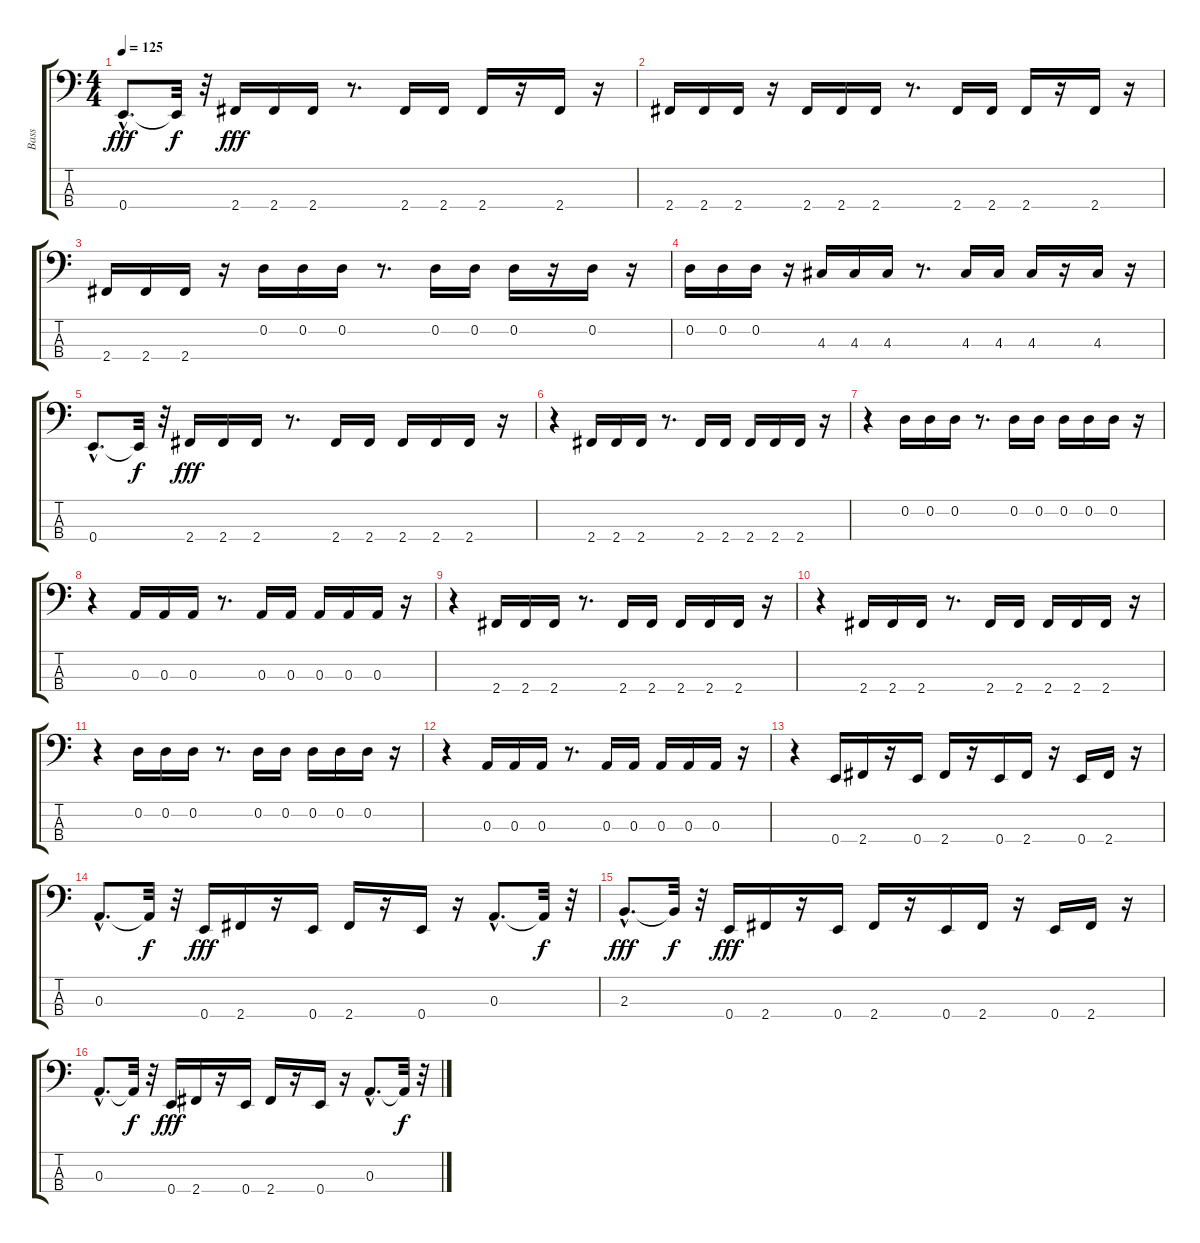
\track ("Bass" "Bass") {instrument electricbassfinger}
\staff {score tabs}
\tuning (G2 D2 A1 E1) {hide}
\ts (4 4)
\tempo 125
\clef f4
\ks c
0.4{hac}.8{d dy fff} 0.4{t}.32{dy f} r.32 2.4.16{dy fff} 2.4.16 2.4.16 r.8{d} 2.4.16 2.4.16 2.4.16 r.16 2.4.16 r.16 |
2.4.16 2.4.16 2.4.16 r.16 2.4.16 2.4.16 2.4.16 r.8{d} 2.4.16 2.4.16 2.4.16 r.16 2.4.16 r.16 |
2.4.16 2.4.16 2.4.16 r.16 0.2.16 0.2.16 0.2.16 r.8{d} 0.2.16 0.2.16 0.2.16 r.16 0.2.16 r.16 |
0.2.16 0.2.16 0.2.16 r.16 4.3.16 4.3.16 4.3.16 r.8{d} 4.3.16 4.3.16 4.3.16 r.16 4.3.16 r.16 |
0.4{hac}.8{d} 0.4{t}.32{dy f} r.32 2.4.16{dy fff} 2.4.16 2.4.16 r.8{d} 2.4.16 2.4.16 2.4.16 2.4.16 2.4.16 r.16 |
r.4 2.4.16 2.4.16 2.4.16 r.8{d} 2.4.16 2.4.16 2.4.16 2.4.16 2.4.16 r.16 |
r.4 0.2.16 0.2.16 0.2.16 r.8{d} 0.2.16 0.2.16 0.2.16 0.2.16 0.2.16 r.16 |
r.4 0.3.16 0.3.16 0.3.16 r.8{d} 0.3.16 0.3.16 0.3.16 0.3.16 0.3.16 r.16 |
r.4 2.4.16 2.4.16 2.4.16 r.8{d} 2.4.16 2.4.16 2.4.16 2.4.16 2.4.16 r.16 |
r.4 2.4.16 2.4.16 2.4.16 r.8{d} 2.4.16 2.4.16 2.4.16 2.4.16 2.4.16 r.16 |
r.4 0.2.16 0.2.16 0.2.16 r.8{d} 0.2.16 0.2.16 0.2.16 0.2.16 0.2.16 r.16 |
r.4 0.3.16 0.3.16 0.3.16 r.8{d} 0.3.16 0.3.16 0.3.16 0.3.16 0.3.16 r.16 |
r.4 0.4.16 2.4.16 r.16 0.4.16 2.4.16 r.16 0.4.16 2.4.16 r.16 0.4.16 2.4.16 r.16 |
0.3{hac}.8{d} 0.3{t}.32{dy f} r.32 0.4.16{dy fff} 2.4.16 r.16 0.4.16 2.4.16 r.16 0.4.16 r.16 0.3{hac}.8{d} 0.3{t}.32{dy f} r.32 |
2.3{hac}.8{d dy fff} 2.3{t}.32{dy f} r.32 0.4.16{dy fff} 2.4.16 r.16 0.4.16 2.4.16 r.16 0.4.16 2.4.16 r.16 0.4.16 2.4.16 r.16 |
0.3{hac}.8{d} 0.3{t}.32{dy f} r.32 0.4.16{dy fff} 2.4.16 r.16 0.4.16 2.4.16 r.16 0.4.16 r.16 0.3{hac}.8{d} 0.3{t}.32{dy f} r.32
